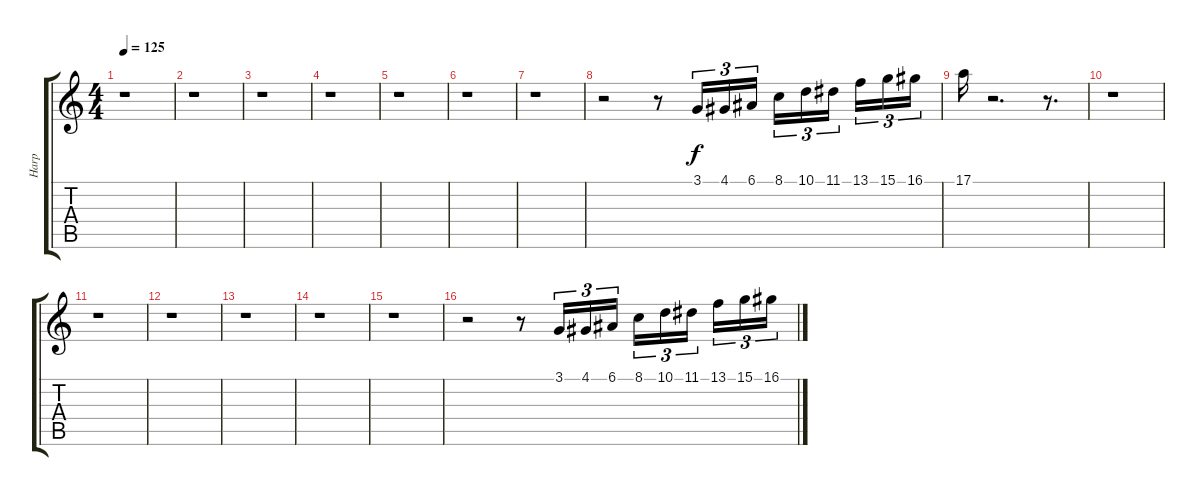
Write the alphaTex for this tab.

\track ("Harp" "Harp") {instrument orchestralharp}
\staff {score tabs}
\tuning (E4 B3 G3 D3 A2 E2) {hide}
\ts (4 4)
\tempo 125
\clef g2
\ks c
r.1{dy f} |
r.1 |
r.1 |
r.1 |
r.1 |
r.1 |
r.1 |
r.2 r.8 3.1.16{tu (3 2)} 4.1.16{tu (3 2)} 6.1.16{tu (3 2)} 8.1.16{tu (3 2)} 10.1.16{tu (3 2)} 11.1.16{tu (3 2)} 13.1.16{tu (3 2)} 15.1.16{tu (3 2)} 16.1.16{tu (3 2)} |
17.1.16 r.2{d} r.8{d} |
r.1 |
r.1 |
r.1 |
r.1 |
r.1 |
r.1 |
r.2 r.8 3.1.16{tu (3 2)} 4.1.16{tu (3 2)} 6.1.16{tu (3 2)} 8.1.16{tu (3 2)} 10.1.16{tu (3 2)} 11.1.16{tu (3 2)} 13.1.16{tu (3 2)} 15.1.16{tu (3 2)} 16.1.16{tu (3 2)}
